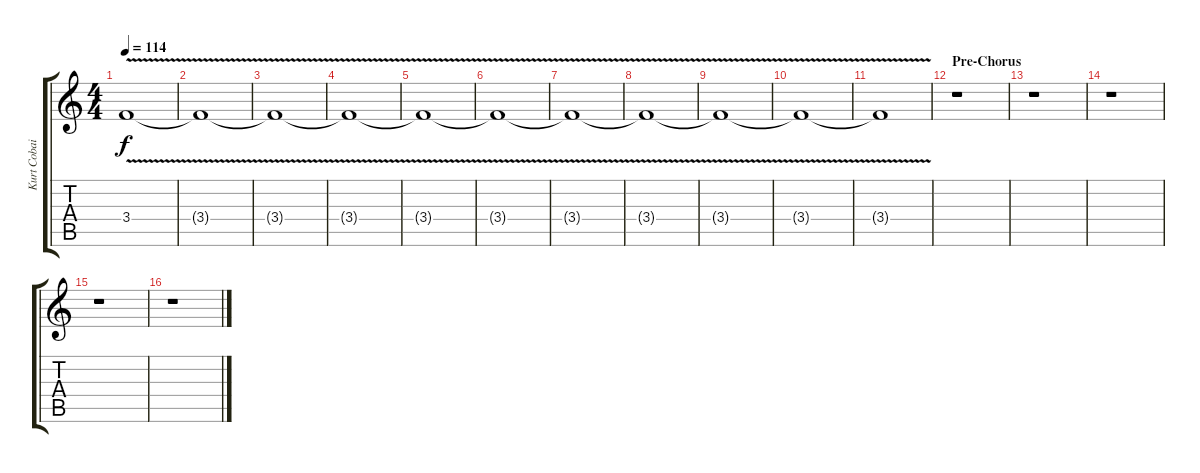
\track ("Kurt Cobain - Guitar Solo" "Kurt Cobai") {instrument distortionguitar}
\staff {score tabs}
\tuning (E4 B3 G3 D3 A2 E2) {hide}
\ts (4 4)
\tempo 114
\clef g2
\ks c
3.4{v t}.1{dy f} |
3.4{v t}.1 |
3.4{v t}.1 |
3.4{v t}.1 |
3.4{v t}.1 |
3.4{v t}.1 |
3.4{v t}.1 |
3.4{v t}.1 |
3.4{v t}.1 |
3.4{v t}.1 |
3.4{v t}.1 |
\section ("" "Pre-Chorus")
r.1 |
r.1 |
r.1 |
r.1 |
r.1
